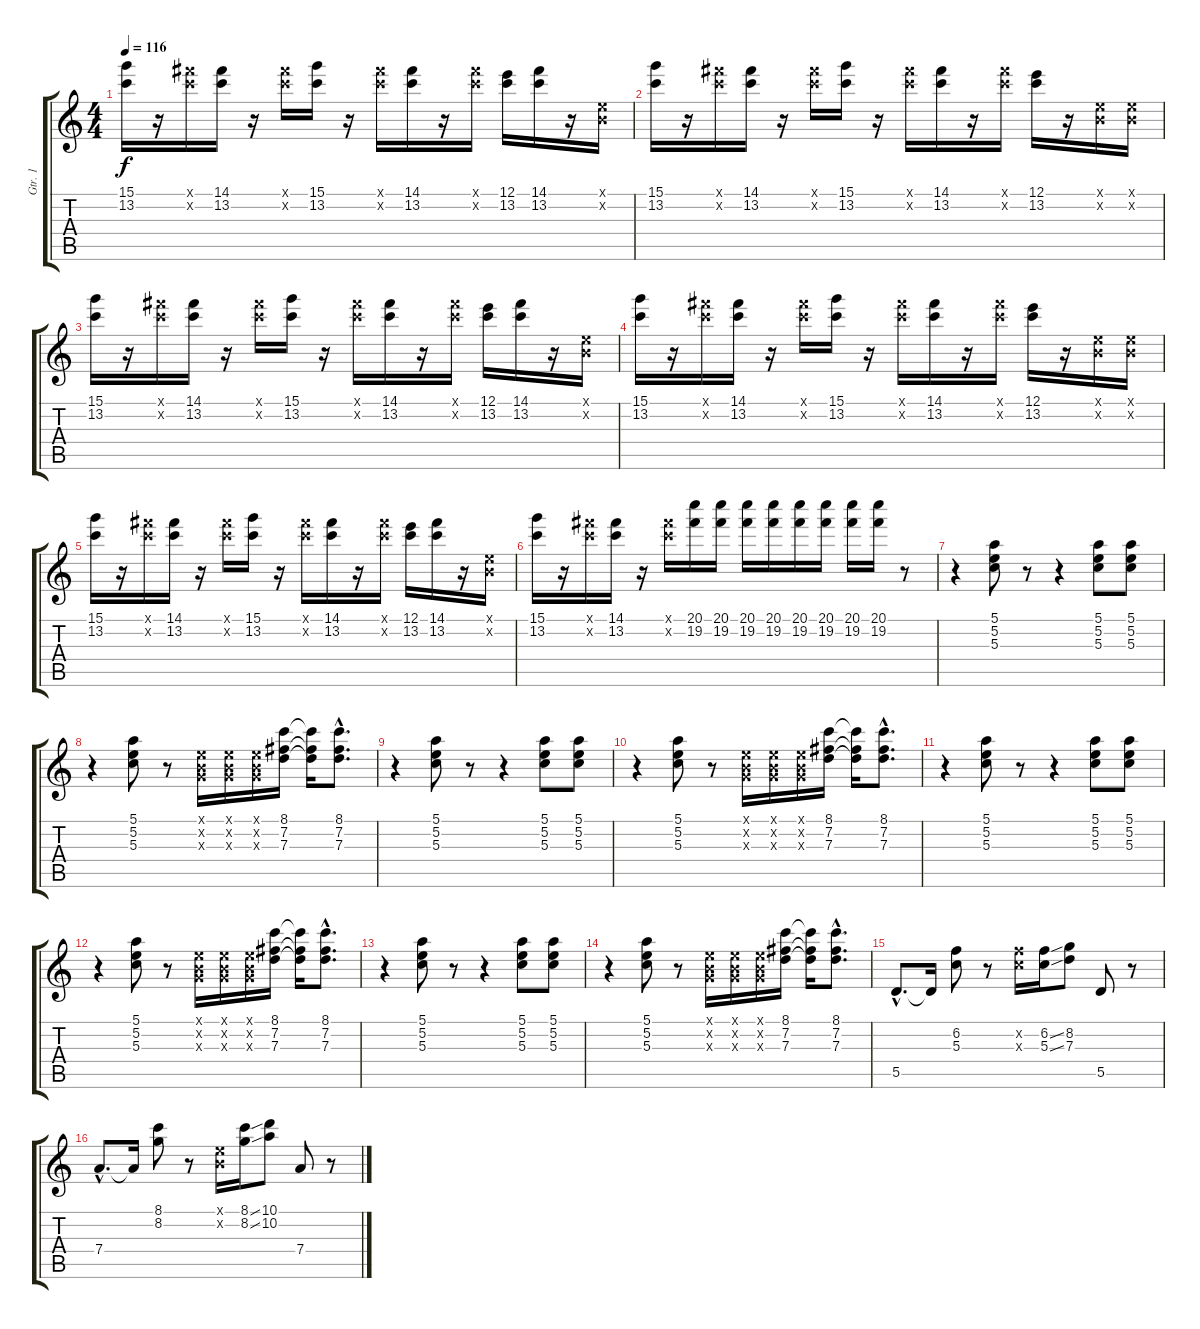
\track ("Gtr. 1" "Gtr. 1") {instrument distortionguitar}
\staff {score tabs}
\tuning (E4 B3 G3 D3 A2 E2) {hide}
\ts (4 4)
\tempo 116
\clef g2
\ks c
(15.1 13.2).16{dy f} r.16 (14.1{x} 13.2{x}).16 (14.1 13.2).16 r.16 (14.1{x} 13.2{x}).16 (15.1 13.2).16 r.16 (14.1{x} 13.2{x}).16 (14.1 13.2).16 r.16 (14.1{x} 13.2{x}).16 (12.1 13.2).16 (14.1 13.2).16 r.16 (0.1{x} 0.2{x}).16 |
(15.1 13.2).16 r.16 (14.1{x} 13.2{x}).16 (14.1 13.2).16 r.16 (14.1{x} 13.2{x}).16 (15.1 13.2).16 r.16 (14.1{x} 13.2{x}).16 (14.1 13.2).16 r.16 (14.1{x} 13.2{x}).16 (12.1 13.2).16 r.16 (0.1{x} 0.2{x}).16 (0.1{x} 0.2{x}).16 |
(15.1 13.2).16 r.16 (14.1{x} 13.2{x}).16 (14.1 13.2).16 r.16 (14.1{x} 13.2{x}).16 (15.1 13.2).16 r.16 (14.1{x} 13.2{x}).16 (14.1 13.2).16 r.16 (14.1{x} 13.2{x}).16 (12.1 13.2).16 (14.1 13.2).16 r.16 (0.1{x} 0.2{x}).16 |
(15.1 13.2).16 r.16 (14.1{x} 13.2{x}).16 (14.1 13.2).16 r.16 (14.1{x} 13.2{x}).16 (15.1 13.2).16 r.16 (14.1{x} 13.2{x}).16 (14.1 13.2).16 r.16 (14.1{x} 13.2{x}).16 (12.1 13.2).16 r.16 (0.1{x} 0.2{x}).16 (0.1{x} 0.2{x}).16 |
(15.1 13.2).16 r.16 (14.1{x} 13.2{x}).16 (14.1 13.2).16 r.16 (14.1{x} 13.2{x}).16 (15.1 13.2).16 r.16 (14.1{x} 13.2{x}).16 (14.1 13.2).16 r.16 (14.1{x} 13.2{x}).16 (12.1 13.2).16 (14.1 13.2).16 r.16 (0.1{x} 0.2{x}).16 |
(15.1 13.2).16 r.16 (14.1{x} 13.2{x}).16 (14.1 13.2).16 r.16 (14.1{x} 13.2{x}).16 (20.1 19.2).16 (20.1 19.2).16 (20.1 19.2).16 (20.1 19.2).16 (20.1 19.2).16 (20.1 19.2).16 (20.1 19.2).16 (20.1 19.2).16 r.8 |
r.4 (5.1 5.2 5.3).8 r.8 r.4 (5.1 5.2 5.3).8 (5.1 5.2 5.3).8 |
r.4 (5.1 5.2 5.3).8 r.8 (0.1{x} 0.2{x} 0.3{x}).16 (0.1{x} 0.2{x} 0.3{x}).16 (0.1{x} 0.2{x} 0.3{x}).16 (8.1 7.2 7.3).16 (8.1{t} 7.2{t} 7.3{t}).16 (8.1{hac} 7.2{hac} 7.3{hac}).8{d} |
r.4 (5.1 5.2 5.3).8 r.8 r.4 (5.1 5.2 5.3).8 (5.1 5.2 5.3).8 |
r.4 (5.1 5.2 5.3).8 r.8 (0.1{x} 0.2{x} 0.3{x}).16 (0.1{x} 0.2{x} 0.3{x}).16 (0.1{x} 0.2{x} 0.3{x}).16 (8.1 7.2 7.3).16 (8.1{t} 7.2{t} 7.3{t}).16 (8.1{hac} 7.2{hac} 7.3{hac}).8{d} |
r.4 (5.1 5.2 5.3).8 r.8 r.4 (5.1 5.2 5.3).8 (5.1 5.2 5.3).8 |
r.4 (5.1 5.2 5.3).8 r.8 (0.1{x} 0.2{x} 0.3{x}).16 (0.1{x} 0.2{x} 0.3{x}).16 (0.1{x} 0.2{x} 0.3{x}).16 (8.1 7.2 7.3).16 (8.1{t} 7.2{t} 7.3{t}).16 (8.1{hac} 7.2{hac} 7.3{hac}).8{d} |
r.4 (5.1 5.2 5.3).8 r.8 r.4 (5.1 5.2 5.3).8 (5.1 5.2 5.3).8 |
r.4 (5.1 5.2 5.3).8 r.8 (0.1{x} 0.2{x} 0.3{x}).16 (0.1{x} 0.2{x} 0.3{x}).16 (0.1{x} 0.2{x} 0.3{x}).16 (8.1 7.2 7.3).16 (8.1{t} 7.2{t} 7.3{t}).16 (8.1{hac} 7.2{hac} 7.3{hac}).8{d} |
5.5{hac}.8{d} 5.5{t}.16 (6.2 5.3).8 r.8 (6.2{x} 5.3{x}).16 (6.2{ss} 5.3{ss}).16 (8.2 7.3).8 5.5.8 r.8 |
7.4{hac}.8{d} 7.4{t}.16 (8.1 8.2).8 r.8 (0.1{x} 0.2{x}).16 (8.1{ss} 8.2{ss}).16 (10.1 10.2).8 7.4.8 r.8
